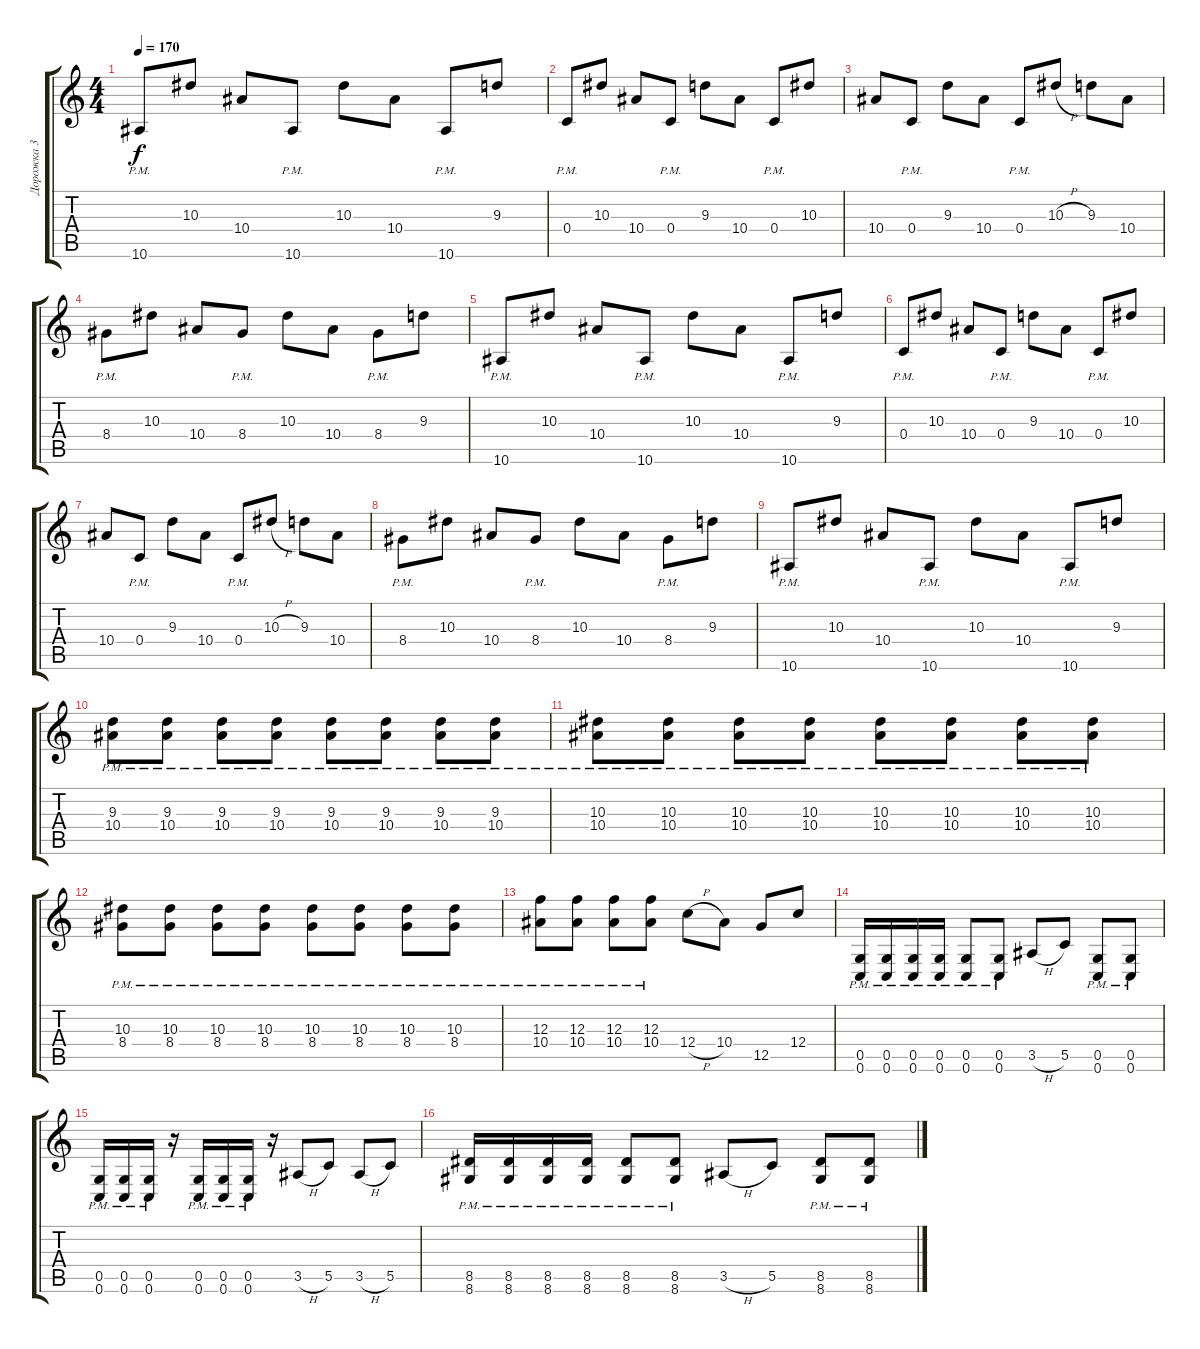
\track ("Дорожка 3" "Дорожка 3") {instrument distortionguitar}
\staff {score tabs}
\tuning (D4 A3 F3 C3 G2 C2) {hide}
\ts (4 4)
\tempo 170
\clef g2
\ks c
10.6{pm}.8{dy f} 10.3.8 10.4.8 10.6{pm}.8 10.3.8 10.4.8 10.6{pm}.8 9.3.8 |
0.4{pm}.8 10.3.8 10.4.8 0.4{pm}.8 9.3.8 10.4.8 0.4{pm}.8 10.3.8 |
10.4.8 0.4{pm}.8 9.3.8 10.4.8 0.4{pm}.8 10.3{h}.8 9.3.8 10.4.8 |
8.4{pm}.8 10.3.8 10.4.8 8.4{pm}.8 10.3.8 10.4.8 8.4{pm}.8 9.3.8 |
10.6{pm}.8 10.3.8 10.4.8 10.6{pm}.8 10.3.8 10.4.8 10.6{pm}.8 9.3.8 |
0.4{pm}.8 10.3.8 10.4.8 0.4{pm}.8 9.3.8 10.4.8 0.4{pm}.8 10.3.8 |
10.4.8 0.4{pm}.8 9.3.8 10.4.8 0.4{pm}.8 10.3{h}.8 9.3.8 10.4.8 |
8.4{pm}.8 10.3.8 10.4.8 8.4{pm}.8 10.3.8 10.4.8 8.4{pm}.8 9.3.8 |
10.6{pm}.8 10.3.8 10.4.8 10.6{pm}.8 10.3.8 10.4.8 10.6{pm}.8 9.3.8 |
(9.3{pm} 10.4{pm}).8 (9.3{pm} 10.4{pm}).8 (9.3{pm} 10.4{pm}).8 (9.3{pm} 10.4{pm}).8 (9.3{pm} 10.4{pm}).8 (9.3{pm} 10.4{pm}).8 (9.3{pm} 10.4{pm}).8 (9.3{pm} 10.4{pm}).8 |
(10.3{pm} 10.4{pm}).8 (10.3{pm} 10.4{pm}).8 (10.3{pm} 10.4{pm}).8 (10.3{pm} 10.4{pm}).8 (10.3{pm} 10.4{pm}).8 (10.3{pm} 10.4{pm}).8 (10.3{pm} 10.4{pm}).8 (10.3{pm} 10.4{pm}).8 |
(10.3{pm} 8.4{pm}).8 (10.3{pm} 8.4{pm}).8 (10.3{pm} 8.4{pm}).8 (10.3{pm} 8.4{pm}).8 (10.3{pm} 8.4{pm}).8 (10.3{pm} 8.4{pm}).8 (10.3{pm} 8.4{pm}).8 (10.3{pm} 8.4{pm}).8 |
(12.3{pm} 10.4{pm}).8 (12.3{pm} 10.4{pm}).8 (12.3{pm} 10.4{pm}).8 (12.3{pm} 10.4{pm}).8 12.4{h}.8 10.4.8 12.5.8 12.4.8 |
(0.5{pm} 0.6{pm}).16 (0.5{pm} 0.6{pm}).16 (0.5{pm} 0.6{pm}).16 (0.5{pm} 0.6{pm}).16 (0.5{pm} 0.6{pm}).8 (0.5{pm} 0.6{pm}).8 3.5{h}.8 5.5.8 (0.5 0.6{pm}).8 (0.5 0.6{pm}).8 |
(0.5 0.6{pm}).16 (0.5 0.6{pm}).16 (0.5 0.6{pm}).16 r.16 (0.5{pm} 0.6{pm}).16 (0.5{pm} 0.6{pm}).16 (0.5{pm} 0.6{pm}).16 r.16 3.5{h}.8 5.5.8 3.5{h}.8 5.5.8 |
(8.5 8.6{pm}).16 (8.5 8.6{pm}).16 (8.5 8.6{pm}).16 (8.5 8.6{pm}).16 (8.5 8.6{pm}).8 (8.5 8.6{pm}).8 3.5{h}.8 5.5.8 (8.5 8.6{pm}).8 (8.5 8.6{pm}).8
